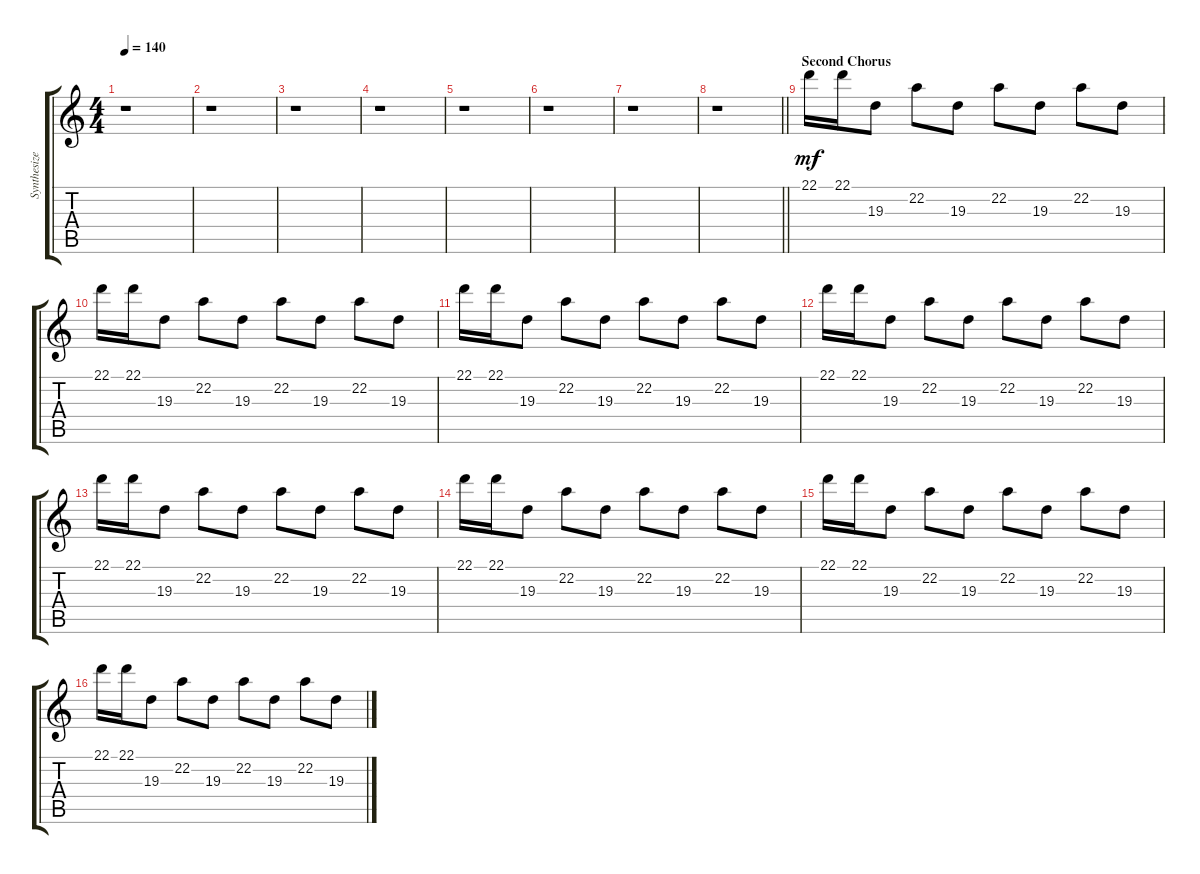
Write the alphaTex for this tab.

\track ("Synthesizer 1" "Synthesize") {instrument celesta}
\staff {score tabs}
\tuning (E4 B3 G3 D3 A2 E2) {hide}
\ts (4 4)
\tempo 140
\clef g2
\ks c
r.1{dy mf} |
r.1 |
r.1 |
r.1 |
r.1 |
r.1 |
r.1 |
\barLineRight lightlight
r.1 |
\section ("" "Second Chorus")
22.1.16 22.1.16 19.3.8 22.2.8 19.3.8 22.2.8 19.3.8 22.2.8 19.3.8 |
22.1.16 22.1.16 19.3.8 22.2.8 19.3.8 22.2.8 19.3.8 22.2.8 19.3.8 |
22.1.16 22.1.16 19.3.8 22.2.8 19.3.8 22.2.8 19.3.8 22.2.8 19.3.8 |
22.1.16 22.1.16 19.3.8 22.2.8 19.3.8 22.2.8 19.3.8 22.2.8 19.3.8 |
22.1.16 22.1.16 19.3.8 22.2.8 19.3.8 22.2.8 19.3.8 22.2.8 19.3.8 |
22.1.16 22.1.16 19.3.8 22.2.8 19.3.8 22.2.8 19.3.8 22.2.8 19.3.8 |
22.1.16 22.1.16 19.3.8 22.2.8 19.3.8 22.2.8 19.3.8 22.2.8 19.3.8 |
22.1.16 22.1.16 19.3.8 22.2.8 19.3.8 22.2.8 19.3.8 22.2.8 19.3.8
